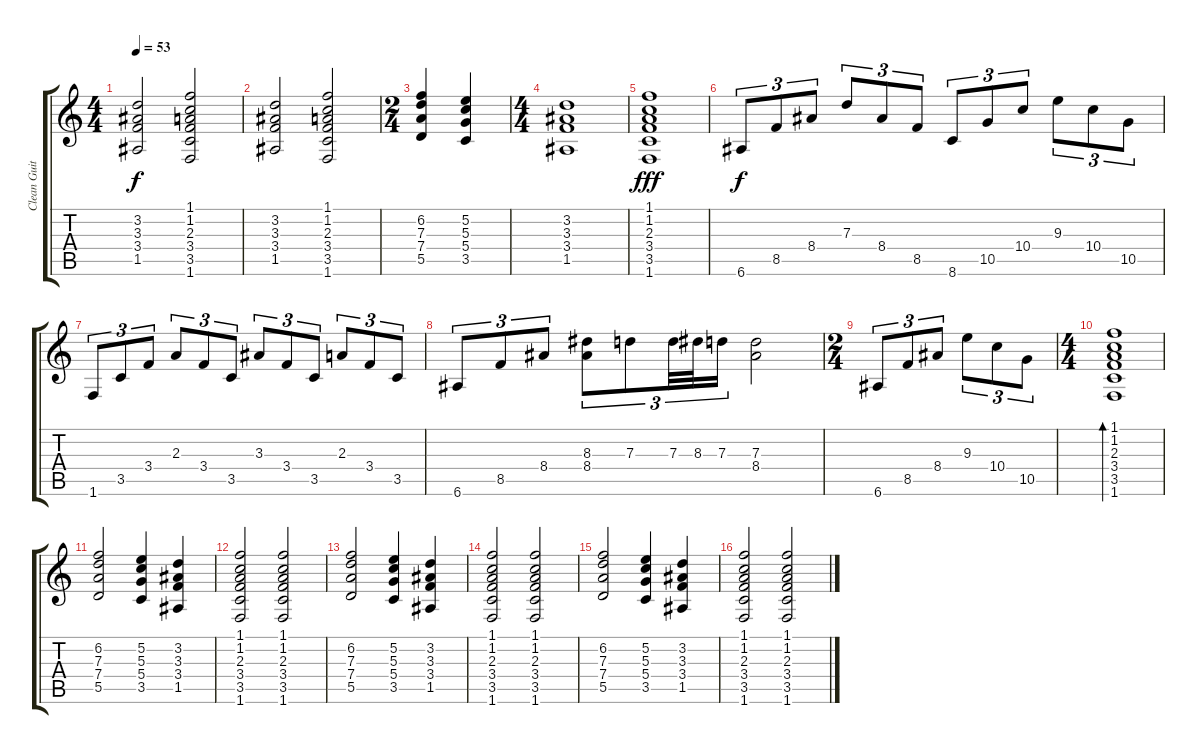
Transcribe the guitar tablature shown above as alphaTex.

\track ("Clean Guitar" "Clean Guit") {instrument electricguitarjazz}
\staff {score tabs}
\tuning (E4 B3 G3 D3 A2 E2) {hide}
\ts (4 4)
\tempo 53
\clef g2
\ks c
(3.2 3.3 3.4 1.5).2{dy f} (1.1 1.2 2.3 3.4 3.5 1.6).2 |
(3.2 3.3 3.4 1.5).2 (1.1 1.2 2.3 3.4 3.5 1.6).2 |
\ts (2 4)
(6.2 7.3 7.4 5.5).4 (5.2 5.3 5.4 3.5).4 |
\ts (4 4)
(3.2 3.3 3.4 1.5).1 |
(1.1 1.2 2.3 3.4 3.5 1.6).1{dy fff} |
6.6.8{tu (3 2) dy f} 8.5.8{tu (3 2)} 8.4.8{tu (3 2)} 7.3.8{tu (3 2)} 8.4.8{tu (3 2)} 8.5.8{tu (3 2)} 8.6.8{tu (3 2)} 10.5.8{tu (3 2)} 10.4.8{tu (3 2)} 9.3.8{tu (3 2)} 10.4.8{tu (3 2)} 10.5.8{tu (3 2)} |
1.6.8{tu (3 2)} 3.5.8{tu (3 2)} 3.4.8{tu (3 2)} 2.3.8{tu (3 2)} 3.4.8{tu (3 2)} 3.5.8{tu (3 2)} 3.3.8{tu (3 2)} 3.4.8{tu (3 2)} 3.5.8{tu (3 2)} 2.3.8{tu (3 2)} 3.4.8{tu (3 2)} 3.5.8{tu (3 2)} |
6.6.8{tu (3 2)} 8.5.8{tu (3 2)} 8.4.8{tu (3 2)} (8.3 8.4).8{tu (3 2)} 7.3.8{tu (3 2)} 7.3.32{tu (3 2)} 8.3.32{tu (3 2)} 7.3.16{tu (3 2)} (7.3 8.4).2 |
\ts (2 4)
6.6.8{tu (3 2)} 8.5.8{tu (3 2)} 8.4.8{tu (3 2)} 9.3.8{tu (3 2)} 10.4.8{tu (3 2)} 10.5.8{tu (3 2)} |
\ts (4 4)
(1.1 1.2 2.3 3.4 3.5 1.6).1{bd 120} |
(6.2 7.3 7.4 5.5).2 (5.2 5.3 5.4 3.5).4 (3.2 3.3 3.4 1.5).4 |
(1.1 1.2 2.3 3.4 3.5 1.6).2 (1.1 1.2 2.3 3.4 3.5 1.6).2 |
(6.2 7.3 7.4 5.5).2 (5.2 5.3 5.4 3.5).4 (3.2 3.3 3.4 1.5).4 |
(1.1 1.2 2.3 3.4 3.5 1.6).2 (1.1 1.2 2.3 3.4 3.5 1.6).2 |
(6.2 7.3 7.4 5.5).2 (5.2 5.3 5.4 3.5).4 (3.2 3.3 3.4 1.5).4 |
(1.1 1.2 2.3 3.4 3.5 1.6).2 (1.1 1.2 2.3 3.4 3.5 1.6).2
